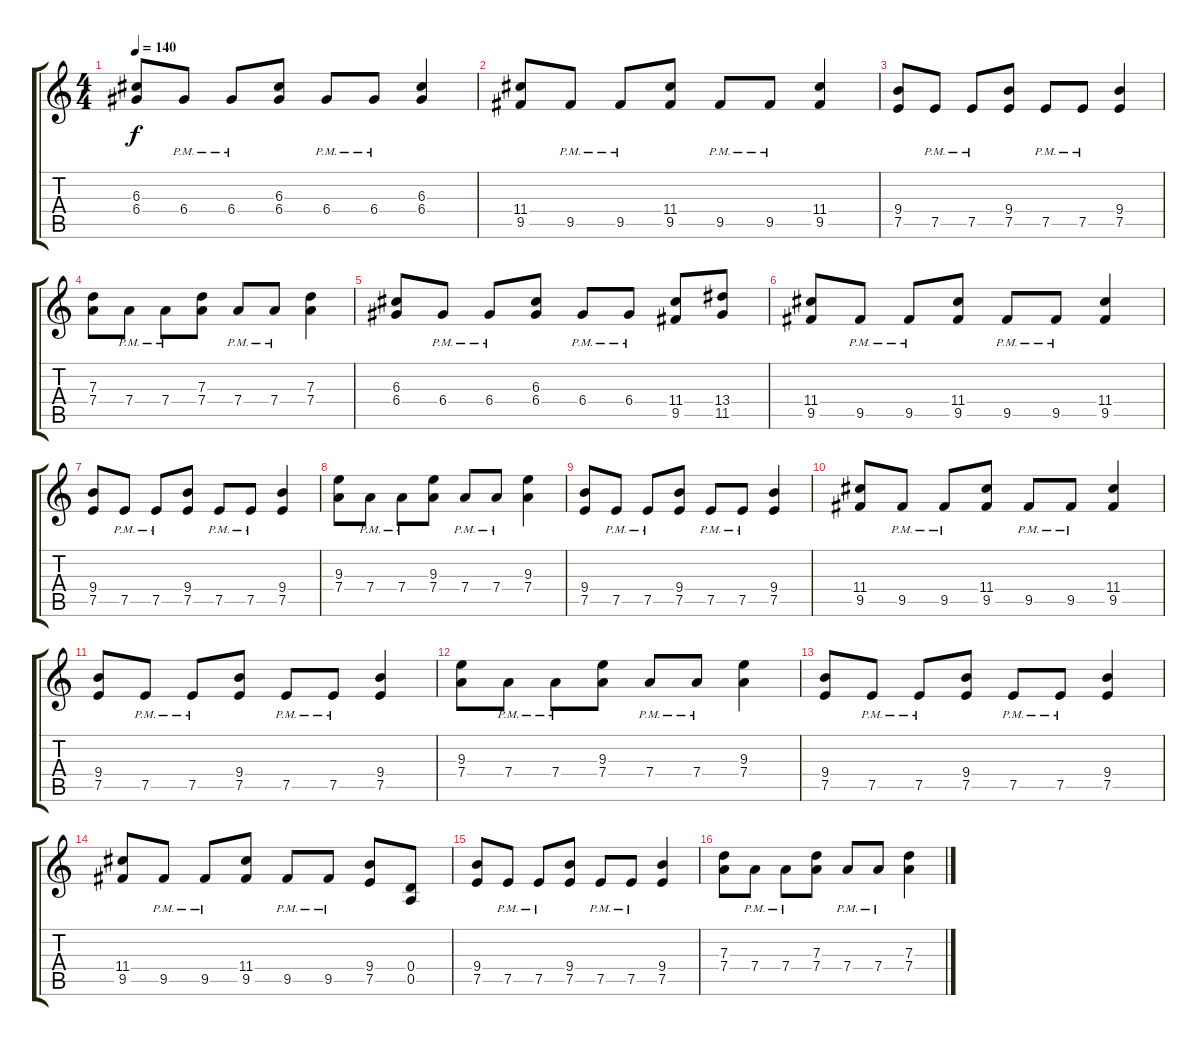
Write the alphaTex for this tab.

\track "" {instrument overdrivenguitar}
\staff {score tabs}
\tuning (E4 B3 G3 D3 A2 E2) {hide}
\ts (4 4)
\tempo 140
\clef g2
\ks c
(6.3 6.4).8{dy f} 6.4{pm}.8 6.4{pm}.8 (6.3 6.4).8 6.4{pm}.8 6.4{pm}.8 (6.3 6.4).4 |
(11.4 9.5).8 9.5{pm}.8 9.5{pm}.8 (11.4 9.5).8 9.5{pm}.8 9.5{pm}.8 (11.4 9.5).4 |
(9.4 7.5).8 7.5{pm}.8 7.5{pm}.8 (9.4 7.5).8 7.5{pm}.8 7.5{pm}.8 (9.4 7.5).4 |
(7.3 7.4).8 7.4{pm}.8 7.4{pm}.8 (7.3 7.4).8 7.4{pm}.8 7.4{pm}.8 (7.3 7.4).4 |
(6.3 6.4).8 6.4{pm}.8 6.4{pm}.8 (6.3 6.4).8 6.4{pm}.8 6.4{pm}.8 (11.4 9.5).8 (13.4 11.5).8 |
(11.4 9.5).8 9.5{pm}.8 9.5{pm}.8 (11.4 9.5).8 9.5{pm}.8 9.5{pm}.8 (11.4 9.5).4 |
(9.4 7.5).8 7.5{pm}.8 7.5{pm}.8 (9.4 7.5).8 7.5{pm}.8 7.5{pm}.8 (9.4 7.5).4 |
(9.3 7.4).8 7.4{pm}.8 7.4{pm}.8 (9.3 7.4).8 7.4{pm}.8 7.4{pm}.8 (9.3 7.4).4 |
(9.4 7.5).8 7.5{pm}.8 7.5{pm}.8 (9.4 7.5).8 7.5{pm}.8 7.5{pm}.8 (9.4 7.5).4 |
(11.4 9.5).8 9.5{pm}.8 9.5{pm}.8 (11.4 9.5).8 9.5{pm}.8 9.5{pm}.8 (11.4 9.5).4 |
(9.4 7.5).8 7.5{pm}.8 7.5{pm}.8 (9.4 7.5).8 7.5{pm}.8 7.5{pm}.8 (9.4 7.5).4 |
(9.3 7.4).8 7.4{pm}.8 7.4{pm}.8 (9.3 7.4).8 7.4{pm}.8 7.4{pm}.8 (9.3 7.4).4 |
(9.4 7.5).8 7.5{pm}.8 7.5{pm}.8 (9.4 7.5).8 7.5{pm}.8 7.5{pm}.8 (9.4 7.5).4 |
(11.4 9.5).8 9.5{pm}.8 9.5{pm}.8 (11.4 9.5).8 9.5{pm}.8 9.5{pm}.8 (9.4 7.5).8 (0.4 0.5).8 |
(9.4 7.5).8 7.5{pm}.8 7.5{pm}.8 (9.4 7.5).8 7.5{pm}.8 7.5{pm}.8 (9.4 7.5).4 |
(7.3 7.4).8 7.4{pm}.8 7.4{pm}.8 (7.3 7.4).8 7.4{pm}.8 7.4{pm}.8 (7.3 7.4).4
